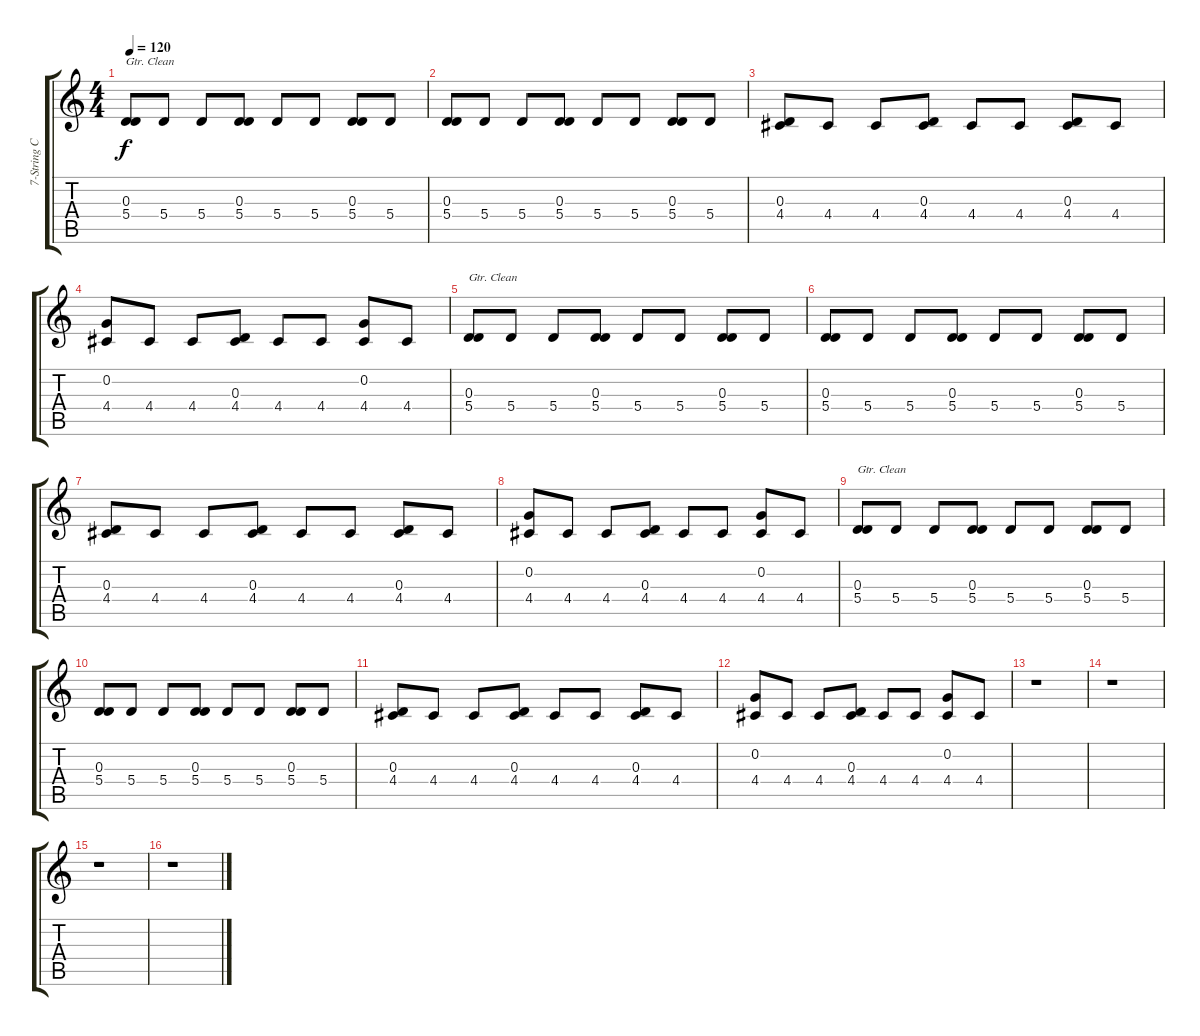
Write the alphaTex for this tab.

\track ("7-String Clean " "7-String C") {instrument electricguitarclean}
\staff {score tabs}
\tuning (B3 G3 D3 A2 E2 B1) {hide}
\ts (4 4)
\tempo 120
\clef g2
\ks c
(0.3 5.4).8{txt "Gtr. Clean" dy f} 5.4.8 5.4.8 (0.3 5.4).8 5.4.8 5.4.8 (0.3 5.4).8 5.4.8 |
(0.3 5.4).8 5.4.8 5.4.8 (0.3 5.4).8 5.4.8 5.4.8 (0.3 5.4).8 5.4.8 |
(0.3 4.4).8 4.4.8 4.4.8 (0.3 4.4).8 4.4.8 4.4.8 (0.3 4.4).8 4.4.8 |
(0.2 4.4).8 4.4.8 4.4.8 (0.3 4.4).8 4.4.8 4.4.8 (0.2 4.4).8 4.4.8 |
(0.3 5.4).8{txt "Gtr. Clean"} 5.4.8 5.4.8 (0.3 5.4).8 5.4.8 5.4.8 (0.3 5.4).8 5.4.8 |
(0.3 5.4).8 5.4.8 5.4.8 (0.3 5.4).8 5.4.8 5.4.8 (0.3 5.4).8 5.4.8 |
(0.3 4.4).8 4.4.8 4.4.8 (0.3 4.4).8 4.4.8 4.4.8 (0.3 4.4).8 4.4.8 |
(0.2 4.4).8 4.4.8 4.4.8 (0.3 4.4).8 4.4.8 4.4.8 (0.2 4.4).8 4.4.8 |
(0.3 5.4).8{txt "Gtr. Clean"} 5.4.8 5.4.8 (0.3 5.4).8 5.4.8 5.4.8 (0.3 5.4).8 5.4.8 |
(0.3 5.4).8 5.4.8 5.4.8 (0.3 5.4).8 5.4.8 5.4.8 (0.3 5.4).8 5.4.8 |
(0.3 4.4).8 4.4.8 4.4.8 (0.3 4.4).8 4.4.8 4.4.8 (0.3 4.4).8 4.4.8 |
(0.2 4.4).8 4.4.8 4.4.8 (0.3 4.4).8 4.4.8 4.4.8 (0.2 4.4).8 4.4.8 |
r.1 |
r.1 |
r.1 |
r.1
